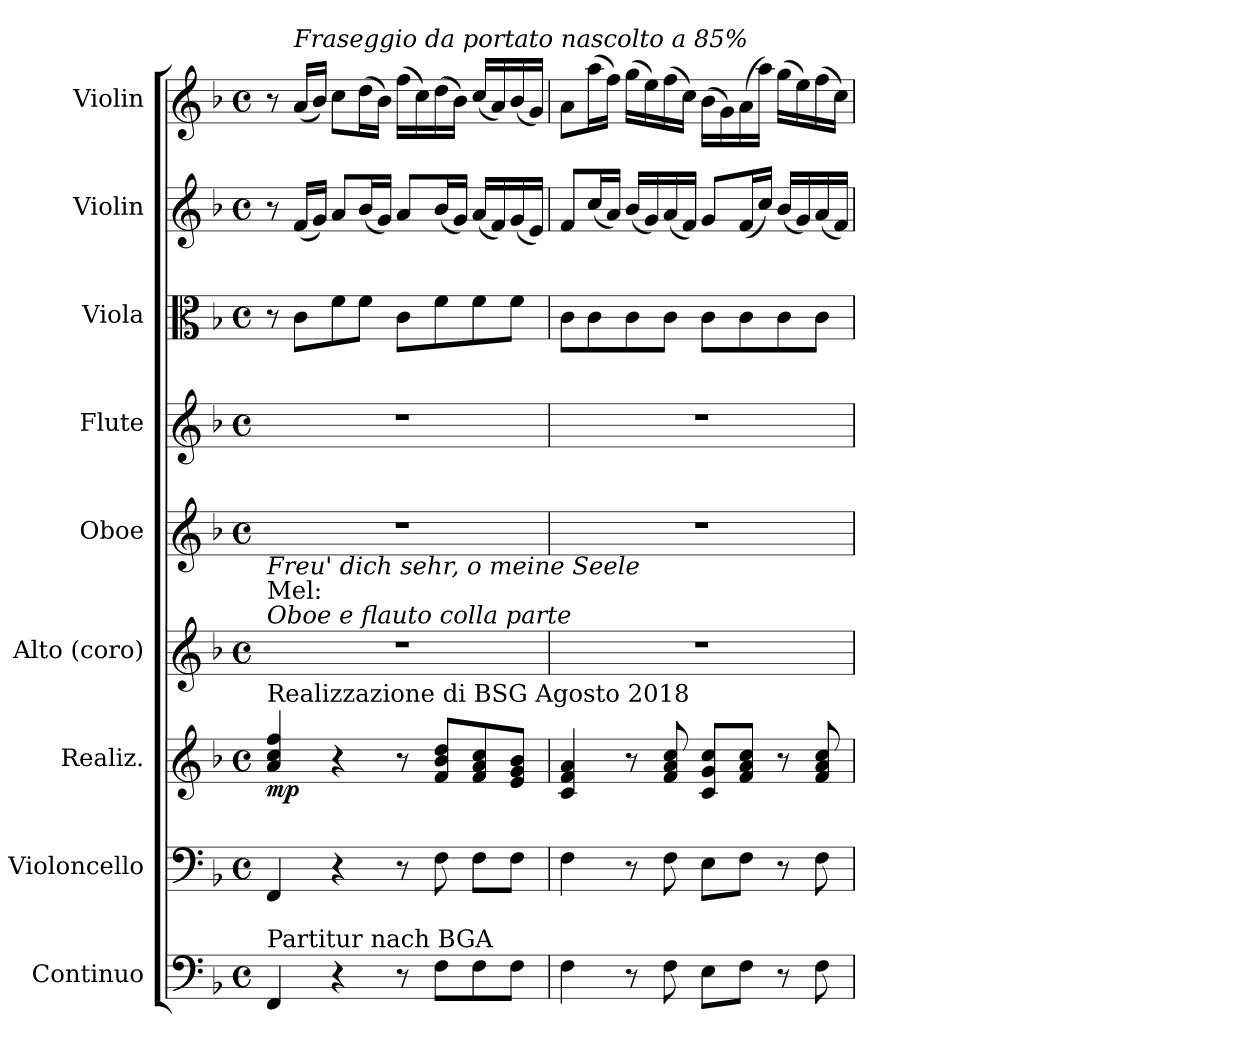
**kern	**kern	**kern	**dynam	**kern	**kern	**kern	**kern	**kern	**kern
*part9	*part8	*part7	*part7	*part6	*part5	*part4	*part3	*part2	*part1
*staff9	*staff8	*staff7	*staff7	*staff6	*staff5	*staff4	*staff3	*staff2	*staff1
*I"Continuo	*I"Violoncello	*I"Realiz.	*	*I"Alto (coro)	*I"Oboe	*I"Flute	*I"Viola	*I"Violin	*I"Violin
*I'Cto.	*I'Vc.	*	*	*I'A.	*I'Ob.	*I'Fl.	*I'Vla.	*I'Vln.	*I'Vln.
*clefF4	*clefF4	*clefG2	*	*clefG2	*clefG2	*clefG2	*clefC3	*clefG2	*clefG2
*ITrd7c12	*	*	*	*	*	*	*	*	*
*k[b-]	*k[b-]	*k[b-]	*	*k[b-]	*k[b-]	*k[b-]	*k[b-]	*k[b-]	*k[b-]
*M4/4	*M4/4	*M4/4	*	*M4/4	*M4/4	*M4/4	*M4/4	*M4/4	*M4/4
*met(c)	*met(c)	*met(c)	*	*met(c)	*met(c)	*met(c)	*met(c)	*met(c)	*met(c)
*MM60	*MM60	*MM60	*	*MM60	*MM60	*MM60	*MM60	*MM60	*MM60
=1	=1	=1	=1	=1	=1	=1	=1	=1	=1
!	!	!	!	!LO:TX:a:i:t=Oboe  e flauto colla parte	!	!	!	!	!
!	!	!	!	!LO:TX:a:t=Mel&colon;	!	!	!	!	!
!	!	!	!	!LO:TX:a:i:t=Freu' dich sehr, o meine Seele	!	!	!	!	!
!	!	!LO:TX:a:t=Realizzazione di BSG Agosto 2018	!	!	!	!	!	!	!
!LO:TX:a:t=Partitur nach BGA	!	!	!	!	!	!	!	!	!
!	!	!	!LO:DY:b	!	!	!	!	!	!
4FFF/	4FF/	4a/ 4cc/ 4ff/	mp	1r	1r	1r	8r	8r	8r
!	!	!	!	!	!	!	!	!	!LO:TX:a:i:t=Fraseggio da portato nascolto a 85%
.	.	.	.	.	.	.	8c\L	(16f/LL	(16a/LL
.	.	.	.	.	.	.	.	16g/JJ)	16b-/JJ)
4r	4r	4r	.	.	.	.	8f\	8a/L	8cc\L
.	.	.	.	.	.	.	8f\J	(16b-/L	(16dd\L
.	.	.	.	.	.	.	.	16g/JJ)	16b-\JJ)
8r	8r	8r	.	.	.	.	8c\L	8a/L	(16ff\LL
.	.	.	.	.	.	.	.	.	16cc\)
8FF\L	8F\	8f/ 8b-/ 8dd/L	.	.	.	.	8f\	(16b-/L	(16dd\
.	.	.	.	.	.	.	.	16g/JJ)	16b-\JJ)
8FF\	8F\L	8f/ 8a/ 8cc/	.	.	.	.	8f\	(16a/LL	(16cc/LL
.	.	.	.	.	.	.	.	16f/)	16a/)
8FF\J	8F\J	8e/ 8g/ 8b-/J	.	.	.	.	8f\J	(16g/	(16b-/
.	.	.	.	.	.	.	.	16e/JJ)	16g/JJ)
=2	=2	=2	=2	=2	=2	=2	=2	=2	=2
4FF\	4F\	4c/ 4f/ 4a/	.	1r	1r	1r	8c\L	8f/L	8a\L
.	.	.	.	.	.	.	8c\	(16cc/L	(16aa\L
.	.	.	.	.	.	.	.	16a/JJ)	16ff\JJ)
8r	8r	8r	.	.	.	.	8c\	(16b-/LL	(16gg\LL
.	.	.	.	.	.	.	.	16g/)	16ee\)
8FF\	8F\	8f/ 8a/ 8cc/	.	.	.	.	8c\J	(16a/	(16ff\
.	.	.	.	.	.	.	.	16f/JJ)	16cc\JJ)
8EE\L	8E\L	8c/ 8g/ 8cc/L	.	.	.	.	8c\L	8g/L	(16b-\LL
.	.	.	.	.	.	.	.	.	16g\)
8FF\J	8F\J	8f/ 8a/ 8cc/J	.	.	.	.	8c\	(16f/L	(16a\
.	.	.	.	.	.	.	.	16cc/JJ)	16aa\JJ)
8r	8r	8r	.	.	.	.	8c\	(16b-/LL	(16gg\LL
.	.	.	.	.	.	.	.	16g/)	16ee\)
8FF\	8F\	8f/ 8a/ 8cc/	.	.	.	.	8c\J	(16a/	(16ff\
.	.	.	.	.	.	.	.	16f/JJ)	16cc\JJ)
=	=	=	=	=	=	=	=	=	=
*-	*-	*-	*-	*-	*-	*-	*-	*-	*-
